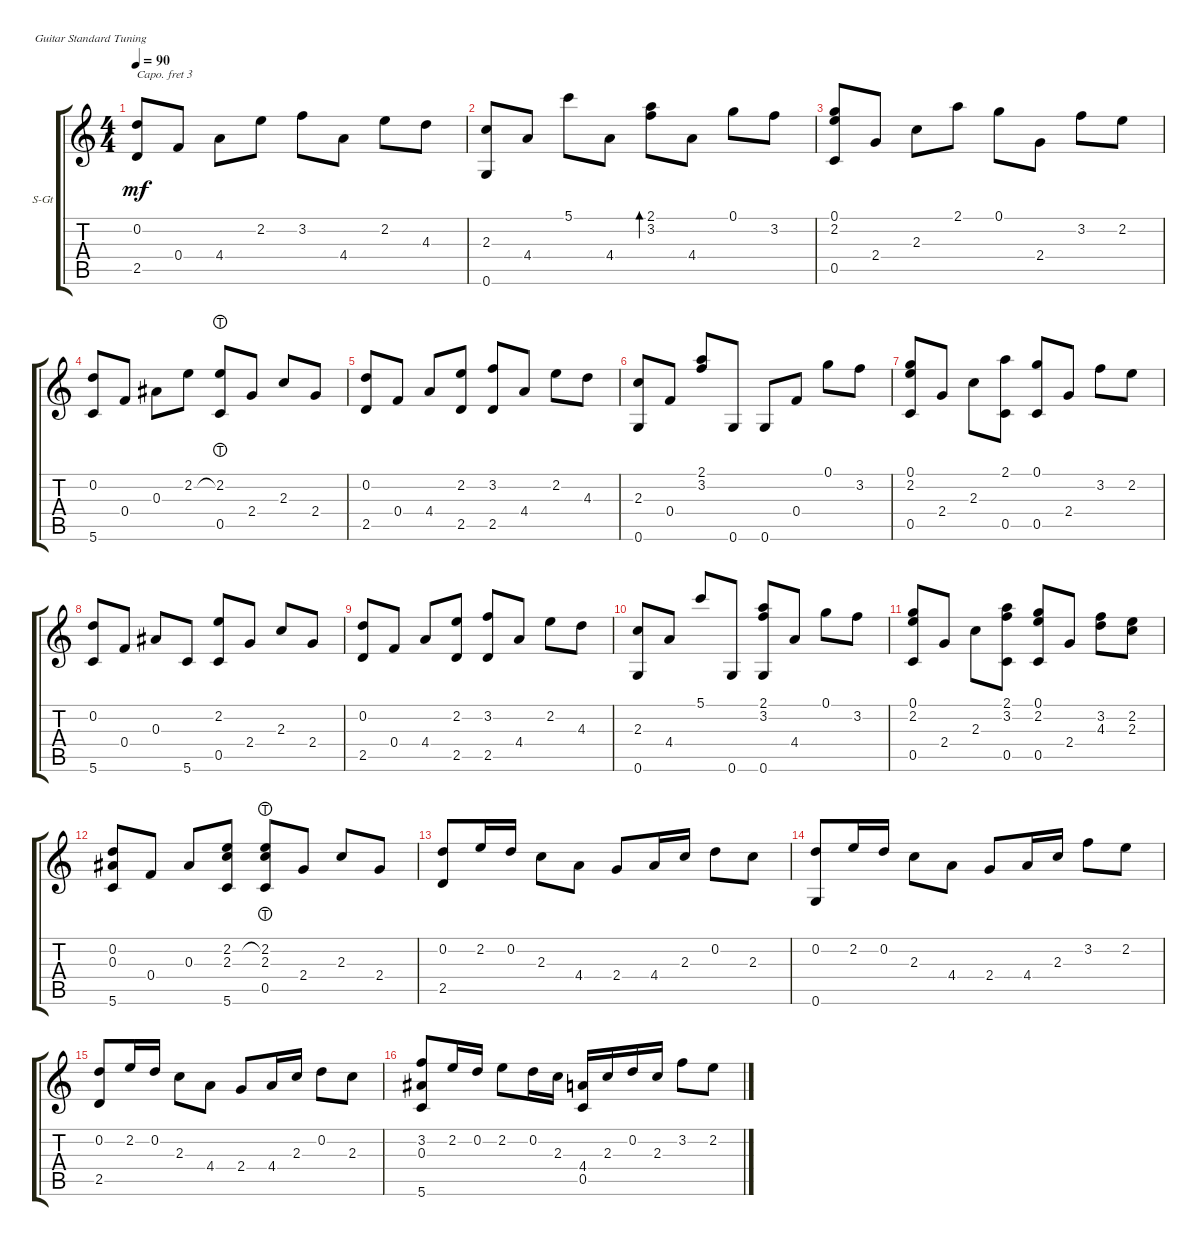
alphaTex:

\defaultSystemsLayout 4
\bracketExtendMode groupsimilarinstruments
\firstSystemTrackNameOrientation horizontal
\otherSystemsTrackNameOrientation horizontal
\track ("Acoustic" "S-Gt") {instrument acousticguitarsteel}
\staff {score tabs}
\capo 3
\tuning (E4 B3 G3 D3 A2 E2)
\ts (4 4)
\tempo 90
\clef g2
\ks c
(2.5 0.2).8{dy mf} 0.4.8 4.4.8 2.2.8 3.2.8 4.4.8 2.2.8 4.3.8 |
(2.3 0.6).8 4.4.8 5.1.8 4.4.8 (2.1 3.2).8{bd 102} 4.4.8 0.1.8 3.2.8 |
(0.1 2.2 0.5).8 2.4.8 2.3.8 2.1.8 0.1.8 2.4.8 3.2.8 2.2.8 |
(0.2 5.6).8 0.4.8 0.3.8 2.2.8 (2.2{lht} 0.5).8 2.4.8 2.3.8 2.4.8 |
(0.2 2.5).8 0.4.8 4.4.8 (2.2 2.5).8 (3.2 2.5).8 4.4.8 2.2.8 4.3.8 |
(2.3 0.6).8 0.4.8 (2.1 3.2).8 0.6.8 0.6.8 0.4.8 0.1.8 3.2.8 |
(0.1 2.2 0.5).8 2.4.8 2.3.8 (2.1 0.5).8 (0.5 0.1).8 2.4.8 3.2.8 2.2.8 |
(0.2 5.6).8 0.4.8 0.3.8 5.6.8 (0.5 2.2).8 2.4.8 2.3.8 2.4.8 |
(0.2 2.5).8 0.4.8 4.4.8 (2.2 2.5).8 (2.5 3.2).8 4.4.8 2.2.8 4.3.8 |
(2.3 0.6).8 4.4.8 5.1.8 0.6.8 (2.1 3.2 0.6).8 4.4.8 0.1.8 3.2.8 |
(0.1 2.2 0.5).8 2.4.8 2.3.8 (3.2 2.1 0.5).8 (0.1 2.2 0.5).8 2.4.8 (4.3 3.2).8 (2.2 2.3).8 |
(0.2 0.3 5.6).8 0.4.8 0.3.8 (2.2 2.3 5.6).8 (2.2{lht} 2.3 0.5).8 2.4.8 2.3.8 2.4.8 |
(0.2 2.5).8 2.2.16 0.2.16 2.3.8 4.4.8 2.4.8 4.4.16 2.3.16 0.2.8 2.3.8 |
(0.2 0.6).8 2.2.16 0.2.16 2.3.8 4.4.8 2.4.8 4.4.16 2.3.16 3.2.8 2.2.8 |
(0.2 2.5).8 2.2.16 0.2.16 2.3.8 4.4.8 2.4.8 4.4.16 2.3.16 0.2.8 2.3.8 |
(3.2 0.3 5.6).8 2.2.16 0.2.16 2.2.8 0.2.16 2.3.16 (4.4 0.5).16 2.3.16 0.2.16 2.3.16 3.2.8 2.2.8
